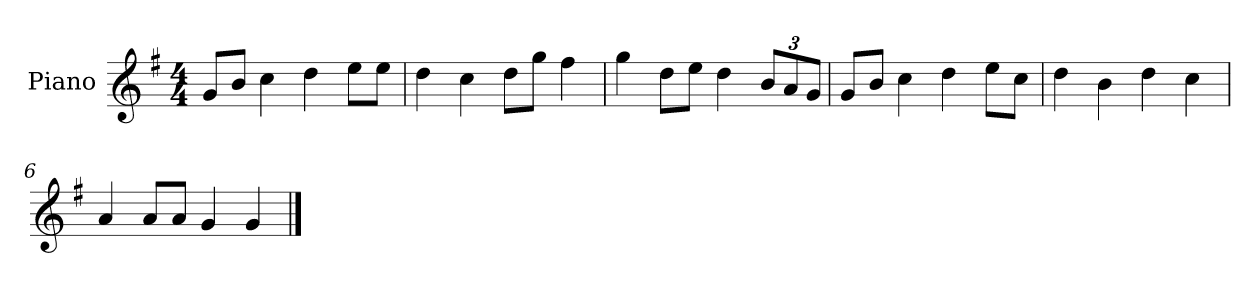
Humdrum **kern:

**kern
*part1
*staff1
*I"Piano
*I'P-no
*clefG2
*k[f#]
*M4/4
*MM90
=1
8g/L
8b/J
4cc\
4dd\
8ee\L
8ee\J
=2
4dd\
4cc\
8dd\L
8gg\J
4ff#\
=3
4gg\
8dd\L
8ee\J
4dd\
*Xbrackettup
12b/L
12a/
12g/J
=4
8g/L
8b/J
4cc\
4dd\
8ee\L
8cc\J
=5
4dd\
4b\
4dd\
4cc\
=6
4a/
8a/L
8a/J
4g/
4g/
==
*-
